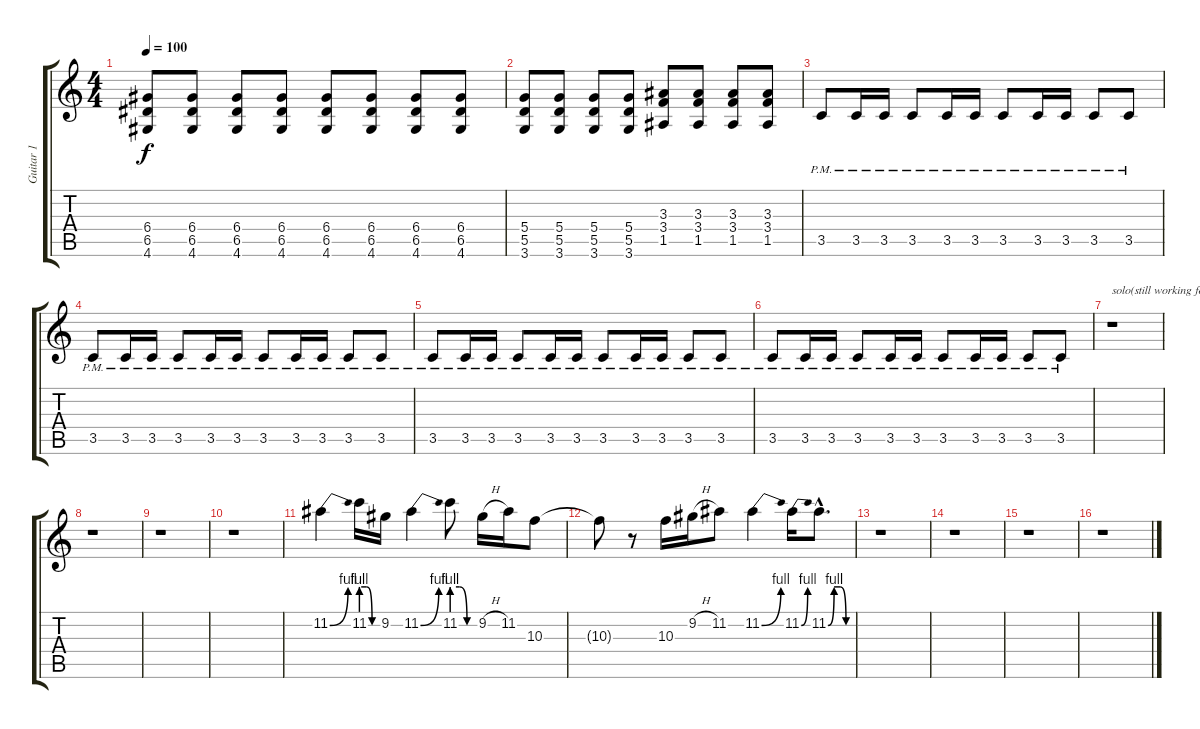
\track ("Guitar 1" "Guitar 1") {instrument distortionguitar}
\staff {score tabs}
\tuning (E4 B3 G3 D3 A2 E2) {hide}
\ts (4 4)
\tempo 100
\clef g2
\ks c
(6.4 6.5 4.6).8{dy f} (6.4 6.5 4.6).8 (6.4 6.5 4.6).8 (6.4 6.5 4.6).8 (6.4 6.5 4.6).8 (6.4 6.5 4.6).8 (6.4 6.5 4.6).8 (6.4 6.5 4.6).8 |
(5.4 5.5 3.6).8 (5.4 5.5 3.6).8 (5.4 5.5 3.6).8 (5.4 5.5 3.6).8 (3.3 3.4 1.5).8 (3.3 3.4 1.5).8 (3.3 3.4 1.5).8 (3.3 3.4 1.5).8 |
3.5{pm}.8 3.5{pm}.16 3.5{pm}.16 3.5{pm}.8 3.5{pm}.16 3.5{pm}.16 3.5{pm}.8 3.5{pm}.16 3.5{pm}.16 3.5{pm}.8 3.5{pm}.8 |
3.5{pm}.8 3.5{pm}.16 3.5{pm}.16 3.5{pm}.8 3.5{pm}.16 3.5{pm}.16 3.5{pm}.8 3.5{pm}.16 3.5{pm}.16 3.5{pm}.8 3.5{pm}.8 |
3.5{pm}.8 3.5{pm}.16 3.5{pm}.16 3.5{pm}.8 3.5{pm}.16 3.5{pm}.16 3.5{pm}.8 3.5{pm}.16 3.5{pm}.16 3.5{pm}.8 3.5{pm}.8 |
3.5{pm}.8 3.5{pm}.16 3.5{pm}.16 3.5{pm}.8 3.5{pm}.16 3.5{pm}.16 3.5{pm}.8 3.5{pm}.16 3.5{pm}.16 3.5{pm}.8 3.5{pm}.8 |
r.1{txt "solo(still working for the solo)"} |
r.1 |
r.1 |
r.1 |
11.2{be (bend 0 0 60 4)}.4 11.2{be (custom 0 4 20 4 40 0 60 0)}.16 9.2.16 11.2{be (bend 0 0 60 4)}.4 11.2{be (custom 0 4 20 4 40 0 60 0)}.8 9.2{h}.16 11.2.16 10.3.8 |
10.3{t}.8 r.8 10.3.16 9.2{h}.16 11.2.8 11.2{be (bend 0 0 60 4)}.4 11.2{be (bend 0 0 60 4)}.16 11.2{be (custom 0 0 15 4 30 4 45 0 60 0) hac}.8{d} |
r.1 |
r.1 |
r.1 |
r.1
